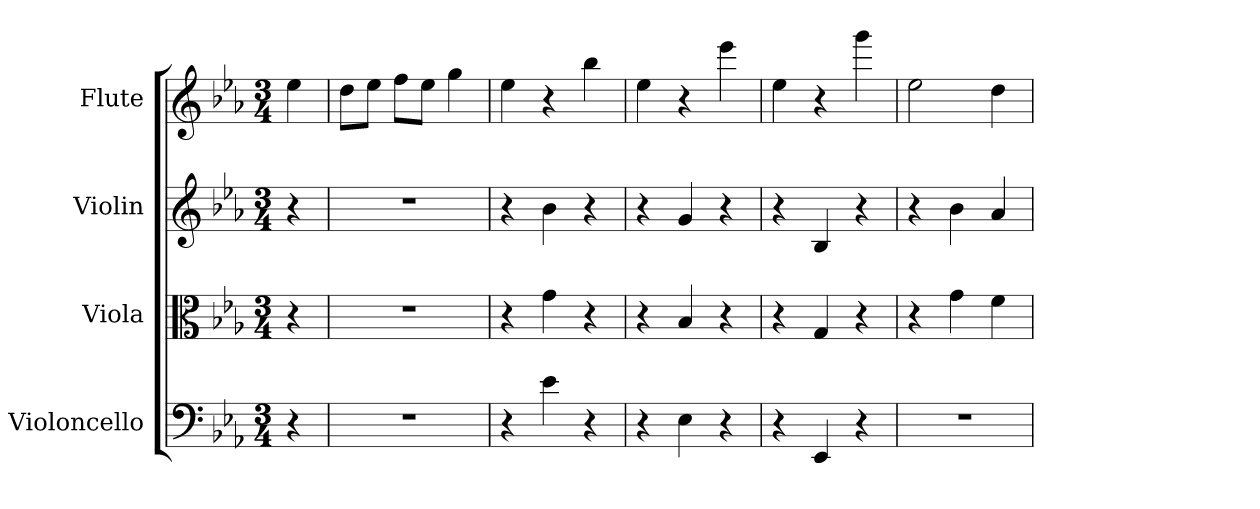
**kern	**kern	**kern	**kern
*part4	*part3	*part2	*part1
*staff4	*staff3	*staff2	*staff1
*I"Violoncello	*I"Viola	*I"Violin	*I"Flute
*I'Vc	*I'Vla	*I'Vln	*I'Fl
*clefF4	*clefC3	*	*
*k[b-e-a-]	*k[b-e-a-]	*k[b-e-a-]	*k[b-e-a-]
*E-:	*E-:	*E-:	*E-:
*M3/4	*M3/4	*M3/4	*M3/4
*MM186	*MM186	*MM186	*MM186
=	=	=	=
4r	4r	4r	4ee-
=1	=1	=1	=1
2.r	2.r	2.r	8ddL
.	.	.	8ee-J
.	.	.	8ffL
.	.	.	8ee-J
.	.	.	4gg
=2	=2	=2	=2
4r	4r	4r	4ee-
4e-	4g	4b-	4r
4r	4r	4r	4bb-
=3	=3	=3	=3
4r	4r	4r	4ee-
4E-	4B-	4g	4r
4r	4r	4r	4eee-
=4	=4	=4	=4
4r	4r	4r	4ee-
4EE-	4G	4B-	4r
4r	4r	4r	4ggg
=5	=5	=5	=5
2.r	4r	4r	2ee-
.	4g	4b-	.
.	4f	4a-	4dd
=	=	=	=
*-	*-	*-	*-
